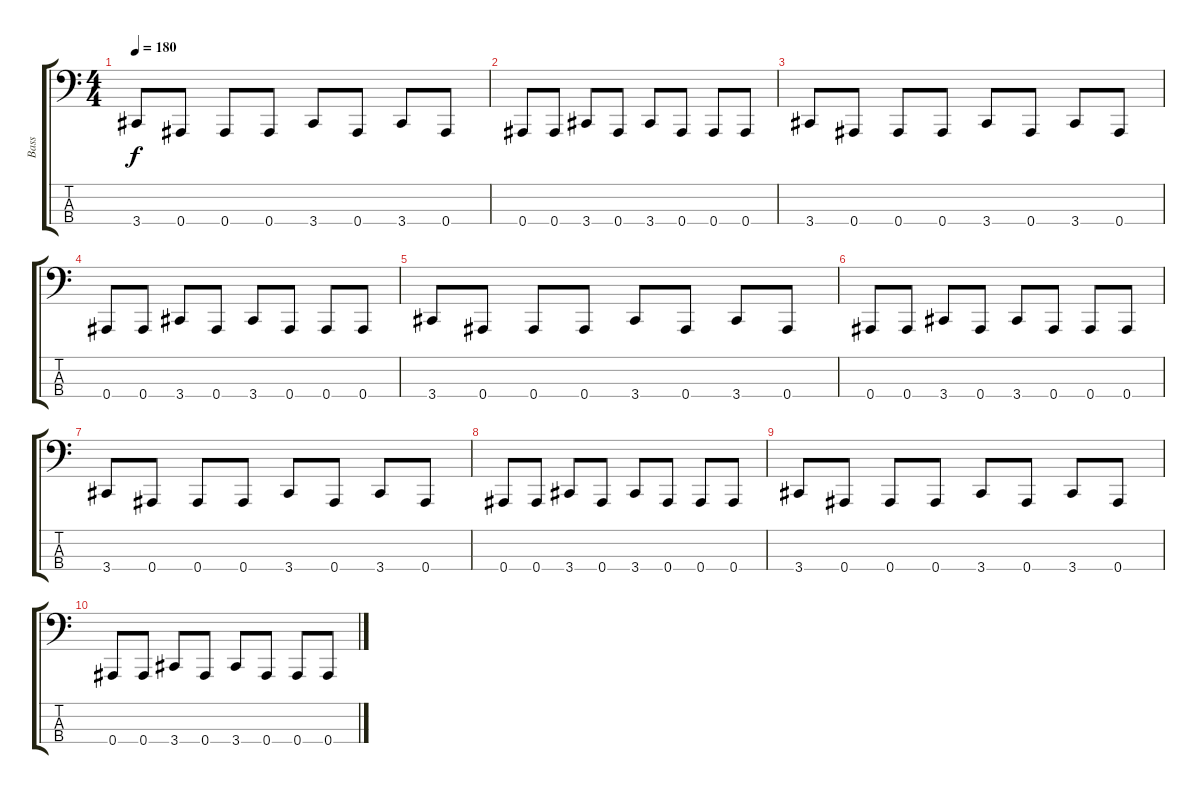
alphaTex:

\track ("Bass" "Bass") {instrument electricbassfinger}
\staff {score tabs}
\tuning (Eb2 Bb1 F1 Bb0) {hide}
\ts (4 4)
\tempo 180
\clef f4
\ks c
3.4.8{dy f} 0.4.8 0.4.8 0.4.8 3.4.8 0.4.8 3.4.8 0.4.8 |
0.4.8 0.4.8 3.4.8 0.4.8 3.4.8 0.4.8 0.4.8 0.4.8 |
3.4.8 0.4.8 0.4.8 0.4.8 3.4.8 0.4.8 3.4.8 0.4.8 |
0.4.8 0.4.8 3.4.8 0.4.8 3.4.8 0.4.8 0.4.8 0.4.8 |
3.4.8 0.4.8 0.4.8 0.4.8 3.4.8 0.4.8 3.4.8 0.4.8 |
0.4.8 0.4.8 3.4.8 0.4.8 3.4.8 0.4.8 0.4.8 0.4.8 |
3.4.8 0.4.8 0.4.8 0.4.8 3.4.8 0.4.8 3.4.8 0.4.8 |
0.4.8 0.4.8 3.4.8 0.4.8 3.4.8 0.4.8 0.4.8 0.4.8 |
3.4.8 0.4.8 0.4.8 0.4.8 3.4.8 0.4.8 3.4.8 0.4.8 |
0.4.8 0.4.8 3.4.8 0.4.8 3.4.8 0.4.8 0.4.8 0.4.8
